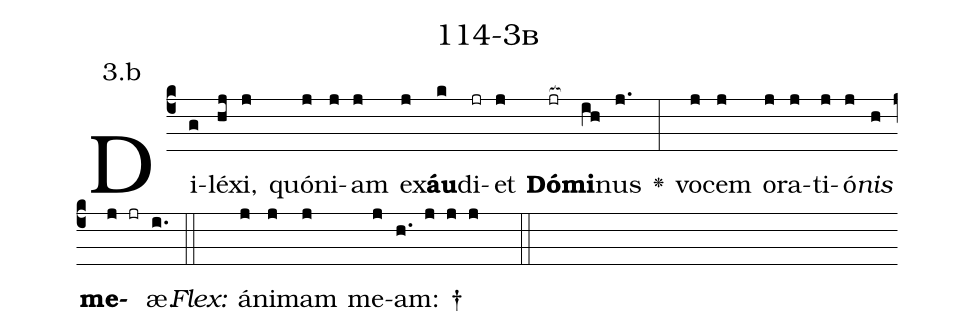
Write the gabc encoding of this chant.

name: 114-3b;
annotation: 3.b;
%%
(c4)Di(g)lé(hj)xi,(j) quón(j)i(j)am(j) ex(j)<b>áu</b>(k)di(jr)et(j) <b>Dó</b>(jr[ocb:1{])<b>mi</b>(ih[ocb:0}])nus(j.) <v>\greheightstar</v>(:) vo(j)cem(j) o(j)ra(j)ti(j)ó(j)<i>nis</i>(h) <b>me</b>(j jr)æ.(i.) (::)
<i>Flex:</i>()  á(j)ni(j)mam(j) me(j)am: †(h. j j j  ::)

%E(j) u(j) o(j) u(h) a(j) e.(i.) (::)
